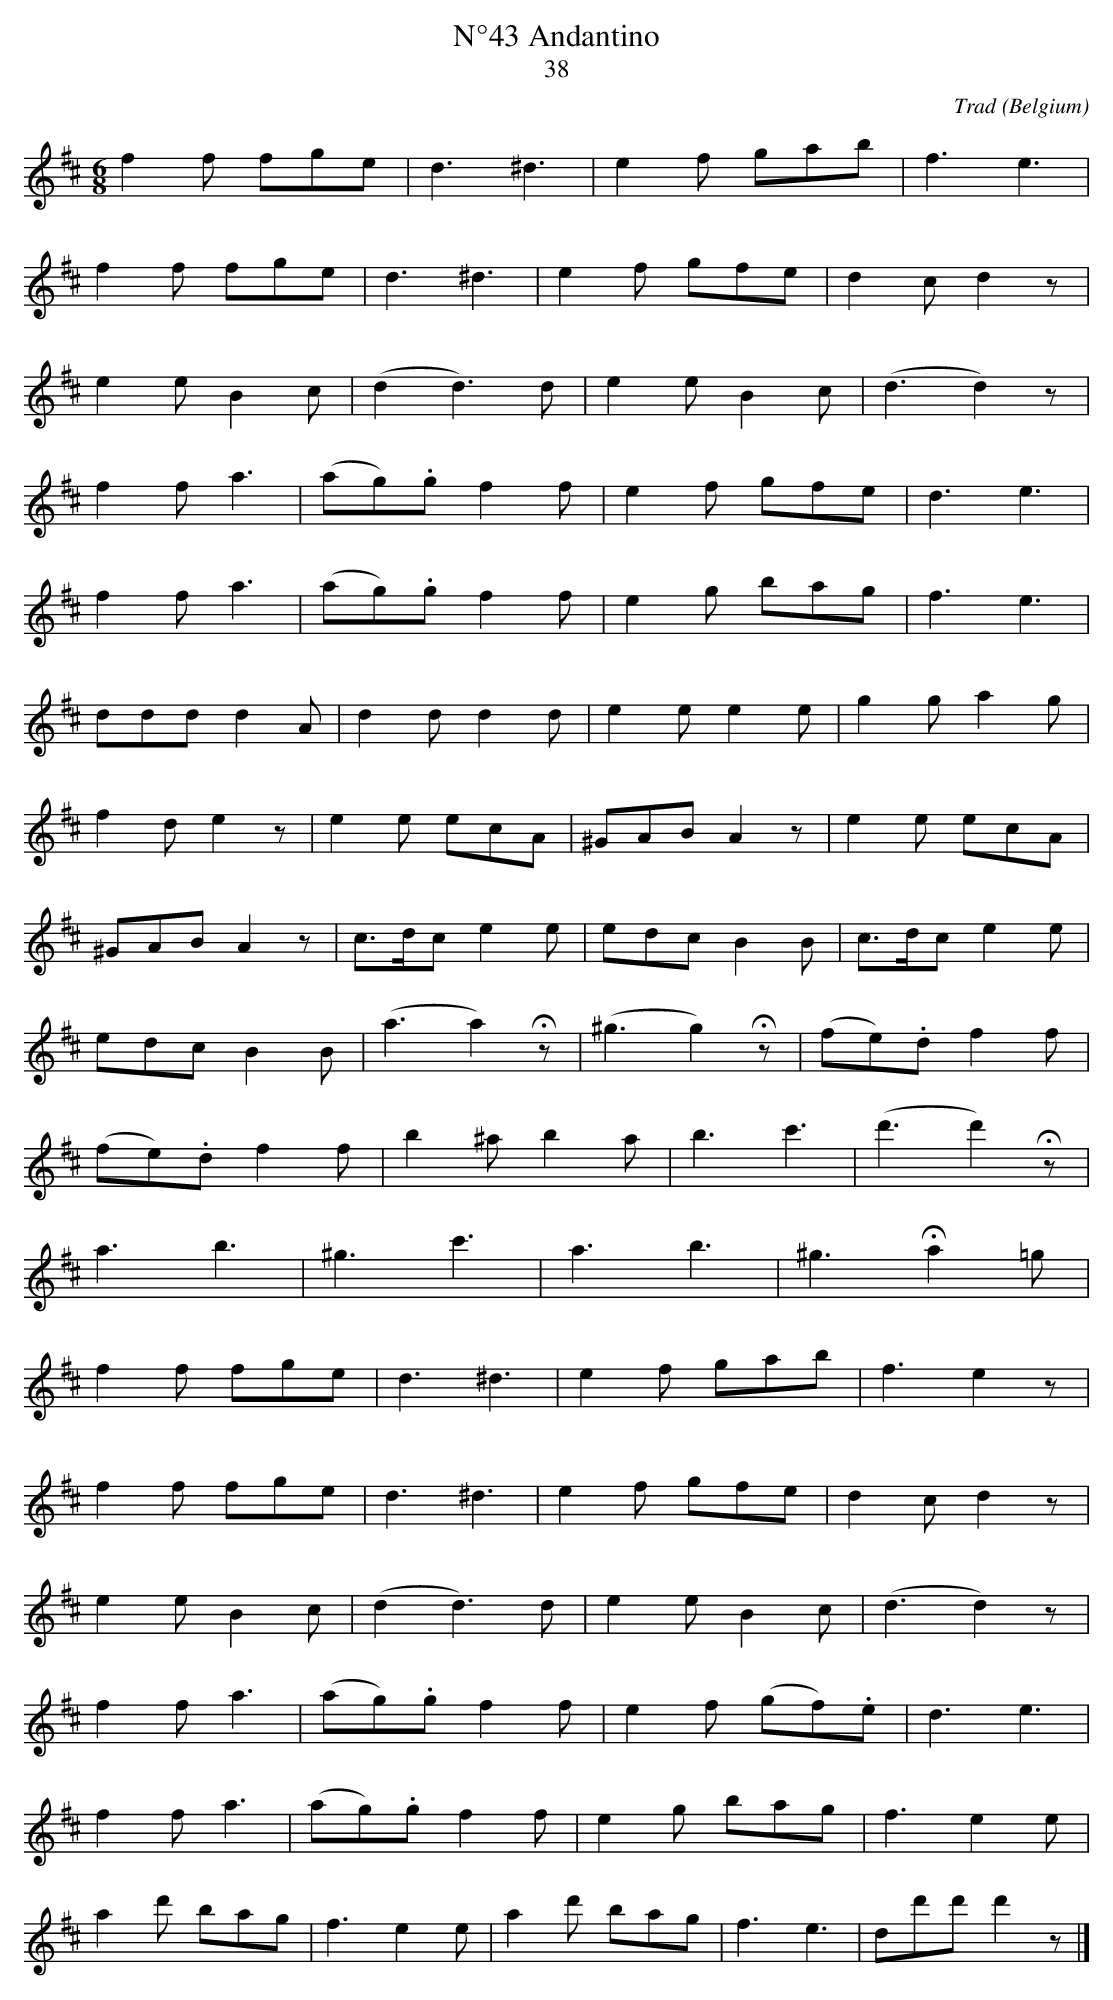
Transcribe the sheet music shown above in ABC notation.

X:1
T:N°43 Andantino
T:38
C:Trad
O:Belgium
M:6/8
L:1/8
K:Dmaj
f2f fge|d3^d3|e2f gab|f3e3|
f2f fge|d3 ^d3|e2f gfe|d2c d2z|
e2e B2c|(d2d3)d|e2e B2c|(d3d2)z|
f2f a3|(ag).g f2f|e2f gfe|d3 e3|
f2f a3|(ag).g f2f|e2g bag|f3 e3|
ddd d2A|d2d d2d|e2e e2e|g2g a2g|
f2d e2z|e2e ecA|^GAB A2z|e2e ecA|
^GAB A2z|c>dc e2e|edc B2B|c>dc e2e|
edc B2B|(a3 a2)!fermata!z|(^g3g2) !fermata!z|(fe).d f2f|
(fe).df2f|b2^a b2a|b3c'3|(d'3d'2)!fermata!z|
a3b3|^g3c'3|a3b3|^g3 !fermata!a2=g|
f2f fge|d3^d3|e2f gab|f3 e2z|
f2f fge|d3^d3|e2f gfe|d2c d2z|
e2e B2c|(d2d3)d|e2e B2c|(d3d2)z|
f2f a3|(ag).gf2f|e2f (gf).e|d3e3|
f2f a3|(ag).g f2f|e2g bag|f3e2e|
a2d' bag|f3e2e|a2d' bag|f3e3|dd'd' d'2z|]
